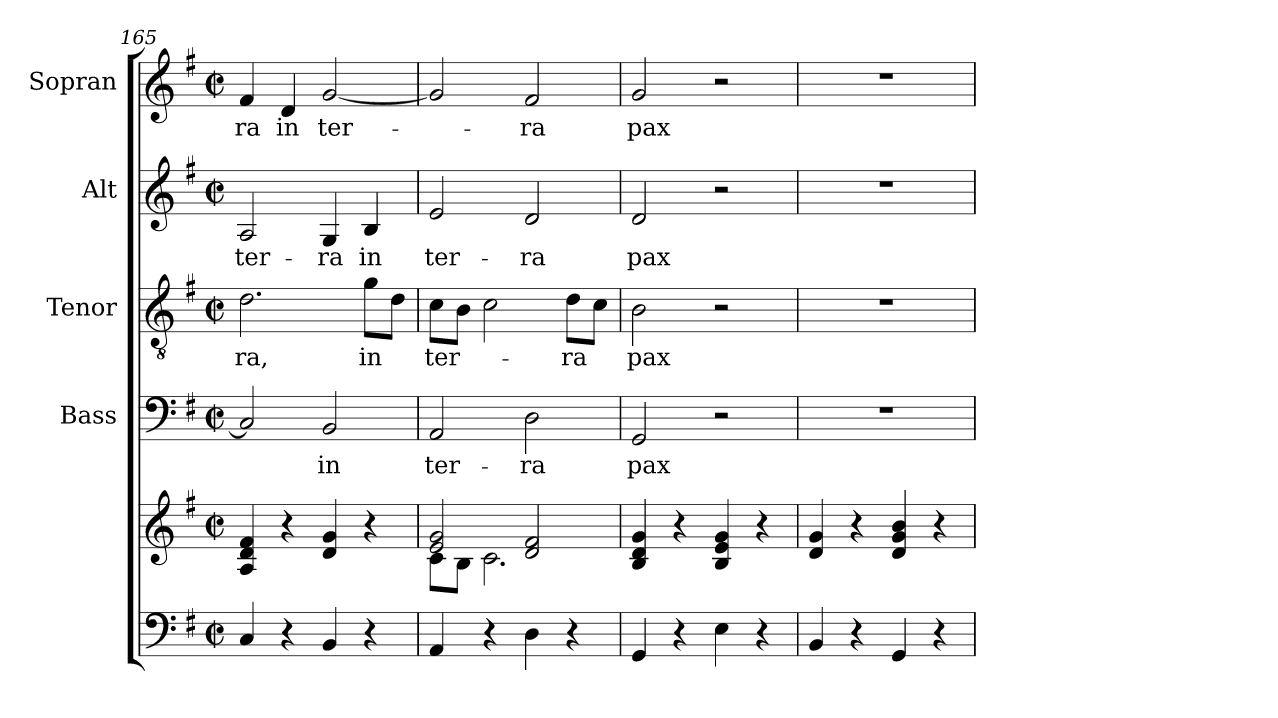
**kern	**kern	**kern	**text	**kern	**text	**kern	**text	**kern	**text
*part5	*part5	*part4	*part4	*part3	*part3	*part2	*part2	*part1	*part1
*staff6	*staff5	*staff4	*staff4	*staff3	*staff3	*staff2	*staff2	*staff1	*staff1
*	*	*I"Bass	*	*I"Tenor	*	*I"Alt	*	*I"Sopran	*
*	*	*I'B.	*	*I'T.	*	*I'A.	*	*I'S.	*
!!LO:PB:g=z
*clefF4	*clefG2	*clefF4	*	*clefGv2	*	*clefG2	*	*clefG2	*
*k[f#]	*k[f#]	*k[f#]	*	*k[f#]	*	*k[f#]	*	*k[f#]	*
*G:	*G:	*G:	*	*G:	*	*G:	*	*G:	*
*M2/2	*M2/2	*M2/2	*	*M2/2	*	*M2/2	*	*M2/2	*
*met(c|)	*met(c|)	*met(c|)	*	*met(c|)	*	*met(c|)	*	*met(c|)	*
=165	=165	=165	=165	=165	=165	=165	=165	=165	=165
!	!	!	!	!	!LO:LY:b	!	!LO:LY:b	!	!LO:LY:b
4C/	4A/ 4d/ 4f#/	2C/]	.	2.d\	-ra,	2A/	ter-	4f#/	-ra
!	!	!	!	!	!	!	!	!	!LO:LY:b
4r	4r	.	.	.	.	.	.	4d/	in
!	!	!	!LO:LY:b	!	!	!	!LO:LY:b	!	!LO:LY:b
4BB/	4d/ 4g/	2BB/	in	.	.	4G/	-ra	[2g/	ter-
!	!	!	!	!	!LO:LY:b	!	!LO:LY:b	!	!
4r	4r	.	.	8g\L	in	4B/	in	.	.
.	.	.	.	8d\J	.	.	.	.	.
=166	=166	=166	=166	=166	=166	=166	=166	=166	=166
*	*^	*	*	*	*	*	*	*	*
!	!	!	!	!LO:LY:b	!	!LO:LY:b	!	!LO:LY:b	!	!
4AA/	2e/ 2g/	8c\L	2AA/	ter-	8c\L	ter-	2e/	ter-	2g/]	.
.	.	8B\J	.	.	8B\J	.	.	.	.	.
4r	.	2.c\	.	.	2c\	.	.	.	.	.
!	!	!	!	!LO:LY:b	!	!	!	!LO:LY:b	!	!LO:LY:b
4D\	2d/ 2f#/	.	2D\	-ra	.	.	2d/	-ra	2f#/	-ra
!	!	!	!	!	!	!LO:LY:b	!	!	!	!
4r	.	.	.	.	8d\L	-ra	.	.	.	.
.	.	.	.	.	8c\J	.	.	.	.	.
*	*v	*v	*	*	*	*	*	*	*	*
=167	=167	=167	=167	=167	=167	=167	=167	=167	=167
!	!	!	!LO:LY:b	!	!LO:LY:b	!	!LO:LY:b	!	!LO:LY:b
4GG/	4B/ 4d/ 4g/	2GG/	pax	2B\	pax	2d/	pax	2g/	pax
4r	4r	.	.	.	.	.	.	.	.
4E\	4B/ 4e/ 4g/	2r	.	2r	.	2r	.	2r	.
4r	4r	.	.	.	.	.	.	.	.
=168	=168	=168	=168	=168	=168	=168	=168	=168	=168
4BB/	4d/ 4g/	1r	.	1r	.	1r	.	1r	.
4r	4r	.	.	.	.	.	.	.	.
4GG/	4d/ 4g/ 4b/	.	.	.	.	.	.	.	.
4r	4r	.	.	.	.	.	.	.	.
=	=	=	=	=	=	=	=	=	=
*-	*-	*-	*-	*-	*-	*-	*-	*-	*-
